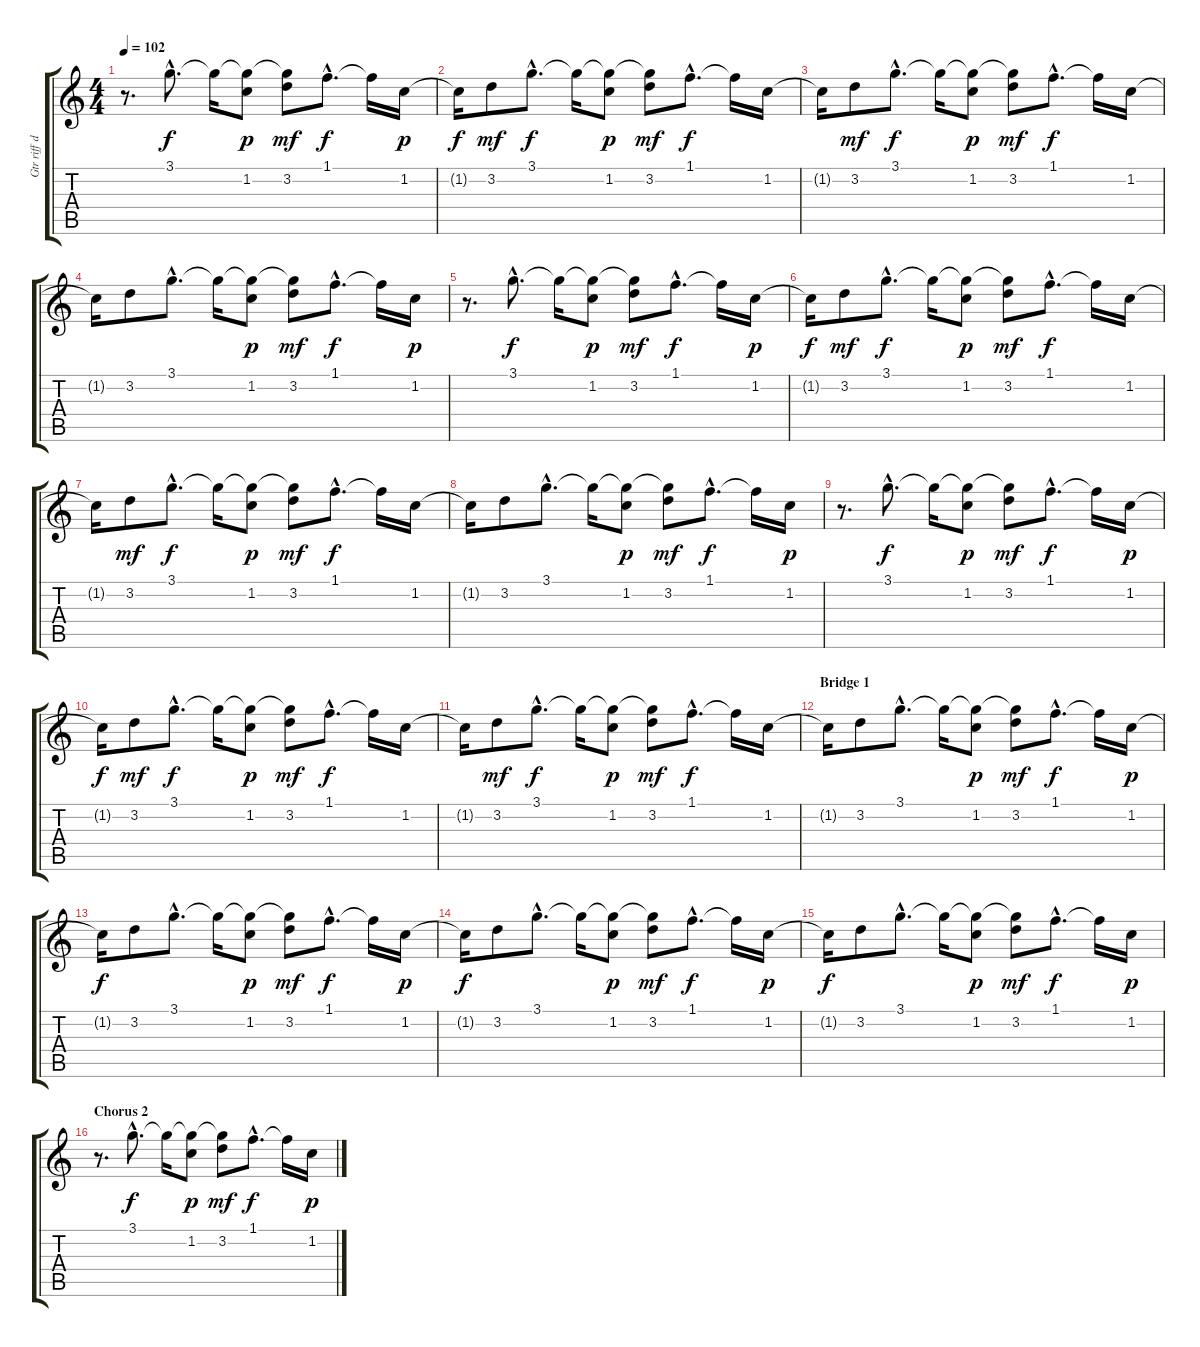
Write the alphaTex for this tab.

\track ("Gtr riff delay" "Gtr riff d") {instrument electricguitarclean}
\staff {score tabs}
\tuning (E4 B3 G3 D3 A2 E2) {hide}
\ts (4 4)
\tempo 102
\clef g2
\ks c
r.8{d dy p} 3.1{hac}.8{d dy f} 3.1{t}.16 (3.1{t} 1.2).8{dy p} (3.1{t} 3.2).8{dy mf} 1.1{hac}.8{d dy f} 1.1{t}.16 1.2.16{dy p} |
1.2{t}.16{dy f} 3.2.8{dy mf} 3.1{hac}.8{d dy f} 3.1{t}.16 (3.1{t} 1.2).8{dy p} (3.1{t} 3.2).8{dy mf} 1.1{hac}.8{d dy f} 1.1{t}.16 1.2.16 |
1.2{t}.16 3.2.8{dy mf} 3.1{hac}.8{d dy f} 3.1{t}.16 (3.1{t} 1.2).8{dy p} (3.1{t} 3.2).8{dy mf} 1.1{hac}.8{d dy f} 1.1{t}.16 1.2.16 |
1.2{t}.16 3.2.8 3.1{hac}.8{d} 3.1{t}.16 (3.1{t} 1.2).8{dy p} (3.1{t} 3.2).8{dy mf} 1.1{hac}.8{d dy f} 1.1{t}.16 1.2.16{dy p} |
r.8{d} 3.1{hac}.8{d dy f} 3.1{t}.16 (3.1{t} 1.2).8{dy p} (3.1{t} 3.2).8{dy mf} 1.1{hac}.8{d dy f} 1.1{t}.16 1.2.16{dy p} |
1.2{t}.16{dy f} 3.2.8{dy mf} 3.1{hac}.8{d dy f} 3.1{t}.16 (3.1{t} 1.2).8{dy p} (3.1{t} 3.2).8{dy mf} 1.1{hac}.8{d dy f} 1.1{t}.16 1.2.16 |
1.2{t}.16 3.2.8{dy mf} 3.1{hac}.8{d dy f} 3.1{t}.16 (3.1{t} 1.2).8{dy p} (3.1{t} 3.2).8{dy mf} 1.1{hac}.8{d dy f} 1.1{t}.16 1.2.16 |
1.2{t}.16 3.2.8 3.1{hac}.8{d} 3.1{t}.16 (3.1{t} 1.2).8{dy p} (3.1{t} 3.2).8{dy mf} 1.1{hac}.8{d dy f} 1.1{t}.16 1.2.16{dy p} |
r.8{d} 3.1{hac}.8{d dy f} 3.1{t}.16 (3.1{t} 1.2).8{dy p} (3.1{t} 3.2).8{dy mf} 1.1{hac}.8{d dy f} 1.1{t}.16 1.2.16{dy p} |
1.2{t}.16{dy f} 3.2.8{dy mf} 3.1{hac}.8{d dy f} 3.1{t}.16 (3.1{t} 1.2).8{dy p} (3.1{t} 3.2).8{dy mf} 1.1{hac}.8{d dy f} 1.1{t}.16 1.2.16 |
1.2{t}.16 3.2.8{dy mf} 3.1{hac}.8{d dy f} 3.1{t}.16 (3.1{t} 1.2).8{dy p} (3.1{t} 3.2).8{dy mf} 1.1{hac}.8{d dy f} 1.1{t}.16 1.2.16 |
\section ("" "Bridge 1")
1.2{t}.16 3.2.8 3.1{hac}.8{d} 3.1{t}.16 (3.1{t} 1.2).8{dy p} (3.1{t} 3.2).8{dy mf} 1.1{hac}.8{d dy f} 1.1{t}.16 1.2.16{dy p} |
1.2{t}.16{dy f} 3.2.8 3.1{hac}.8{d} 3.1{t}.16 (3.1{t} 1.2).8{dy p} (3.1{t} 3.2).8{dy mf} 1.1{hac}.8{d dy f} 1.1{t}.16 1.2.16{dy p} |
1.2{t}.16{dy f} 3.2.8 3.1{hac}.8{d} 3.1{t}.16 (3.1{t} 1.2).8{dy p} (3.1{t} 3.2).8{dy mf} 1.1{hac}.8{d dy f} 1.1{t}.16 1.2.16{dy p} |
1.2{t}.16{dy f} 3.2.8 3.1{hac}.8{d} 3.1{t}.16 (3.1{t} 1.2).8{dy p} (3.1{t} 3.2).8{dy mf} 1.1{hac}.8{d dy f} 1.1{t}.16 1.2.16{dy p} |
\section ("" "Chorus 2")
r.8{d} 3.1{hac}.8{d dy f} 3.1{t}.16 (3.1{t} 1.2).8{dy p} (3.1{t} 3.2).8{dy mf} 1.1{hac}.8{d dy f} 1.1{t}.16 1.2.16{dy p}
